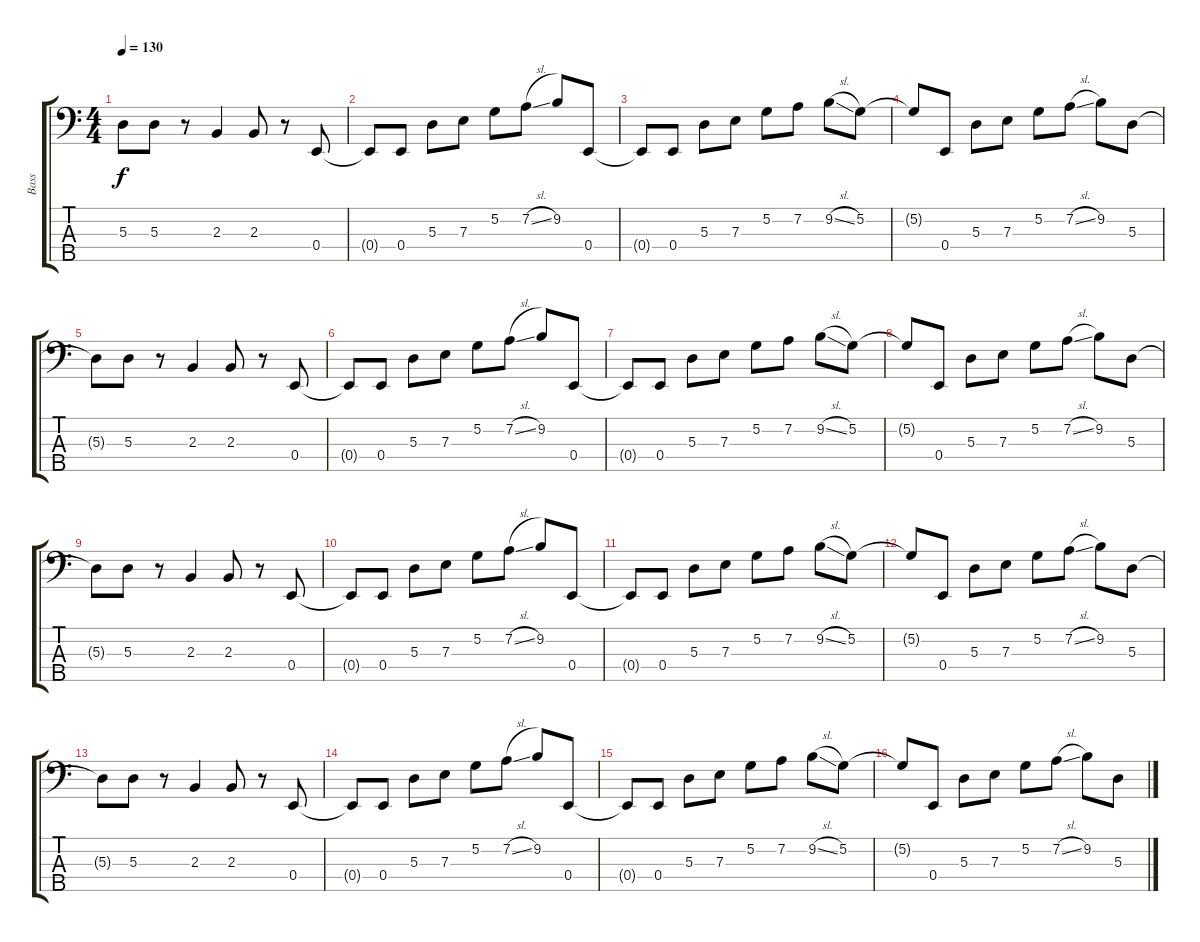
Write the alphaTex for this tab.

\track ("Bass" "Bass") {instrument electricbassfinger}
\staff {score tabs}
\tuning (G2 D2 A1 E1 B0) {hide}
\ts (4 4)
\tempo 130
\clef f4
\ks c
5.3{t}.8{dy f} 5.3.8 r.8 2.3.4 2.3.8 r.8 0.4.8 |
0.4{t}.8 0.4.8 5.3.8 7.3.8 5.2.8 7.2{sl}.8 9.2.8 0.4.8 |
0.4{t}.8 0.4.8 5.3.8 7.3.8 5.2.8 7.2.8 9.2{sl}.8 5.2.8 |
5.2{t}.8 0.4.8 5.3.8 7.3.8 5.2.8 7.2{sl}.8 9.2.8 5.3.8 |
5.3{t}.8 5.3.8 r.8 2.3.4 2.3.8 r.8 0.4.8 |
0.4{t}.8 0.4.8 5.3.8 7.3.8 5.2.8 7.2{sl}.8 9.2.8 0.4.8 |
0.4{t}.8 0.4.8 5.3.8 7.3.8 5.2.8 7.2.8 9.2{sl}.8 5.2.8 |
5.2{t}.8 0.4.8 5.3.8 7.3.8 5.2.8 7.2{sl}.8 9.2.8 5.3.8 |
5.3{t}.8 5.3.8 r.8 2.3.4 2.3.8 r.8 0.4.8 |
0.4{t}.8 0.4.8 5.3.8 7.3.8 5.2.8 7.2{sl}.8 9.2.8 0.4.8 |
0.4{t}.8 0.4.8 5.3.8 7.3.8 5.2.8 7.2.8 9.2{sl}.8 5.2.8 |
5.2{t}.8 0.4.8 5.3.8 7.3.8 5.2.8 7.2{sl}.8 9.2.8 5.3.8 |
5.3{t}.8 5.3.8 r.8 2.3.4 2.3.8 r.8 0.4.8 |
0.4{t}.8 0.4.8 5.3.8 7.3.8 5.2.8 7.2{sl}.8 9.2.8 0.4.8 |
0.4{t}.8 0.4.8 5.3.8 7.3.8 5.2.8 7.2.8 9.2{sl}.8 5.2.8 |
5.2{t}.8 0.4.8 5.3.8 7.3.8 5.2.8 7.2{sl}.8 9.2.8 5.3.8
